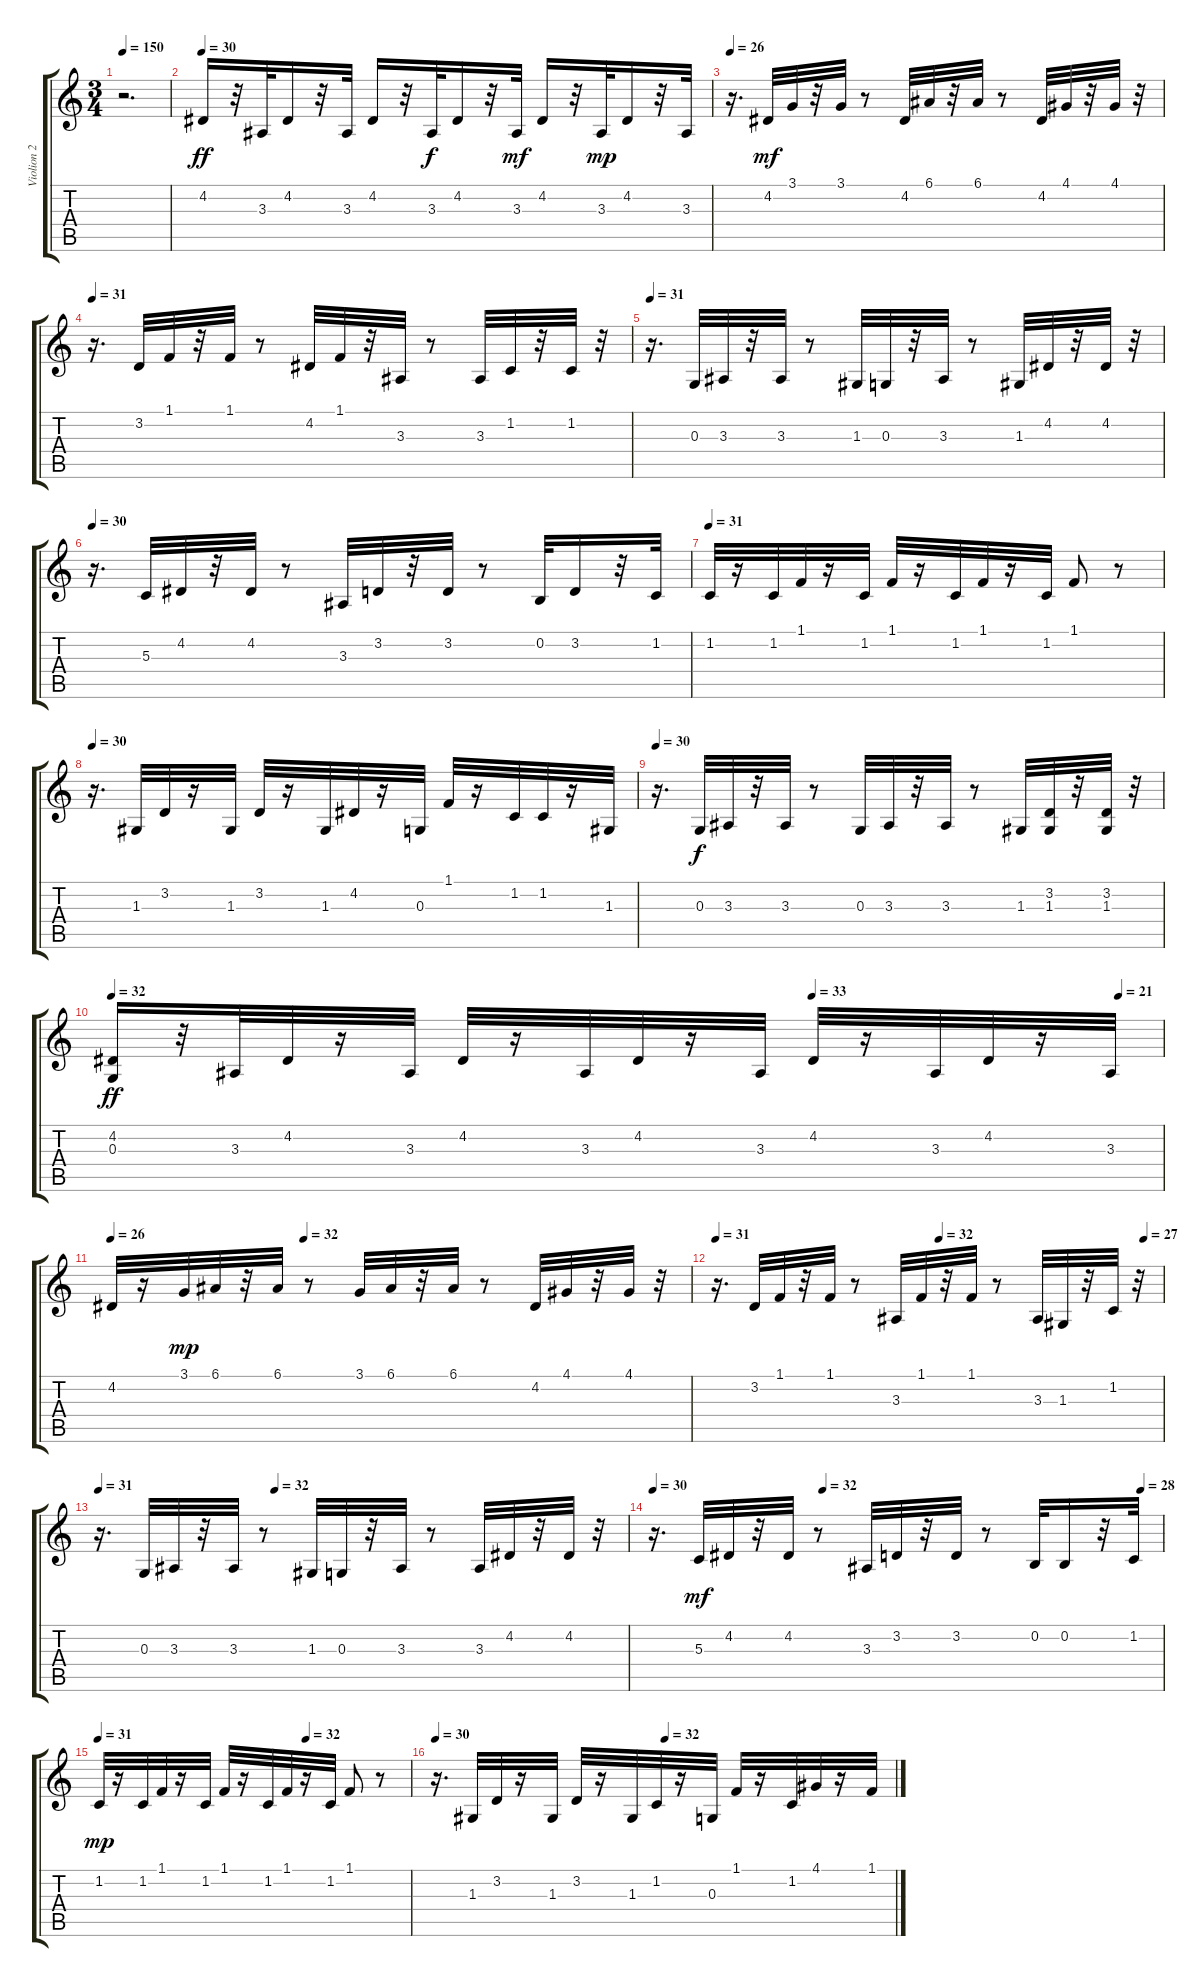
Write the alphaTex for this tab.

\track ("Violion 2" "Violion 2") {instrument violin}
\staff {score tabs}
\tuning (E4 B3 G3 D3 A2 E2) {hide}
\ts (3 4)
\tempo 150
\clef g2
\ks c
r.2{d dy ff instrument violin} |
\tempo 30
4.2.16{instrument stringensemble1} r.32 3.3.32 4.2.16 r.32 3.3.32 4.2.16 r.32 3.3.32{dy f} 4.2.16 r.32 3.3.32{dy mf} 4.2.16 r.32 3.3.32{dy mp} 4.2.16 r.32 3.3.32 |
\tempo 26
r.16{d} 4.2.32{dy mf} 3.1.32 r.32 3.1.32 r.8 4.2.32 6.1.32 r.32 6.1.32 r.8 4.2.32 4.1.32 r.32 4.1.32 r.32 |
\tempo 31
r.16{d} 3.2.32 1.1.32 r.32 1.1.32 r.8 4.2.32 1.1.32 r.32 3.3.32 r.8 3.3.32 1.2.32 r.32 1.2.32 r.32 |
\tempo 31
r.16{d} 0.3.32 3.3.32 r.32 3.3.32 r.8 1.3.32 0.3.32 r.32 3.3.32 r.8 1.3.32 4.2.32 r.32 4.2.32 r.32 |
\tempo 30
r.16{d} 5.3.32 4.2.32 r.32 4.2.32 r.8 3.3.32 3.2.32 r.32 3.2.32 r.8 0.2.32 3.2.16 r.32 1.2.32 |
\tempo 31
1.2.32 r.16 1.2.32 1.1.32 r.16 1.2.32 1.1.32 r.16 1.2.32 1.1.32 r.16 1.2.32 1.1.8 r.8 |
\tempo 30
r.16{d} 1.3.32 3.2.32 r.16 1.3.32 3.2.32 r.16 1.3.32 4.2.32 r.16 0.3.32 1.1.32 r.16 1.2.32 1.2.32 r.16 1.3.32 |
\tempo 30
r.16{d} 0.3.32{dy f} 3.3.32 r.32 3.3.32 r.8 0.3.32 3.3.32 r.32 3.3.32 r.8 1.3.32 (3.2 1.3).32 r.32 (3.2 1.3).32 r.32 |
\tempo 32
\tempo (33 0.6666666666666666)
\tempo (21 0.9583333333333334)
(4.2 0.3).16{dy ff} r.32 3.3.32 4.2.32 r.16 3.3.32 4.2.32 r.16 3.3.32 4.2.32 r.16 3.3.32 4.2.32 r.16 3.3.32 4.2.32 r.16 3.3.32 |
\tempo 26
\tempo (32 0.3333333333333333)
4.2.32 r.16 3.1.32{dy mp} 6.1.32 r.32 6.1.32 r.8 3.1.32 6.1.32 r.32 6.1.32 r.8 4.2.32 4.1.32 r.32 4.1.32 r.32 |
\tempo 31
\tempo (32 0.5)
\tempo (27 0.9583333333333334)
r.16{d} 3.2.32 1.1.32 r.32 1.1.32 r.8 3.3.32 1.1.32 r.32 1.1.32 r.8 3.3.32 1.3.32 r.32 1.2.32 r.32 |
\tempo 31
\tempo (32 0.3333333333333333)
r.16{d} 0.3.32 3.3.32 r.32 3.3.32 r.8 1.3.32 0.3.32 r.32 3.3.32 r.8 3.3.32 4.2.32 r.32 4.2.32 r.32 |
\tempo 30
\tempo (32 0.3333333333333333)
\tempo (28 0.9583333333333334)
r.16{d} 5.3.32{dy mf} 4.2.32 r.32 4.2.32 r.8 3.3.32 3.2.32 r.32 3.2.32 r.8 0.2.32 0.2.16 r.32 1.2.32 |
\tempo 31
\tempo (32 0.6666666666666666)
1.2.32{dy mp} r.16 1.2.32 1.1.32 r.16 1.2.32 1.1.32 r.16 1.2.32 1.1.32 r.16 1.2.32 1.1.8 r.8 |
\tempo 30
\tempo (32 0.5)
r.16{d} 1.3.32 3.2.32 r.16 1.3.32 3.2.32 r.16 1.3.32 1.2.32 r.16 0.3.32 1.1.32 r.16 1.2.32 4.1.32 r.16 1.1.32
